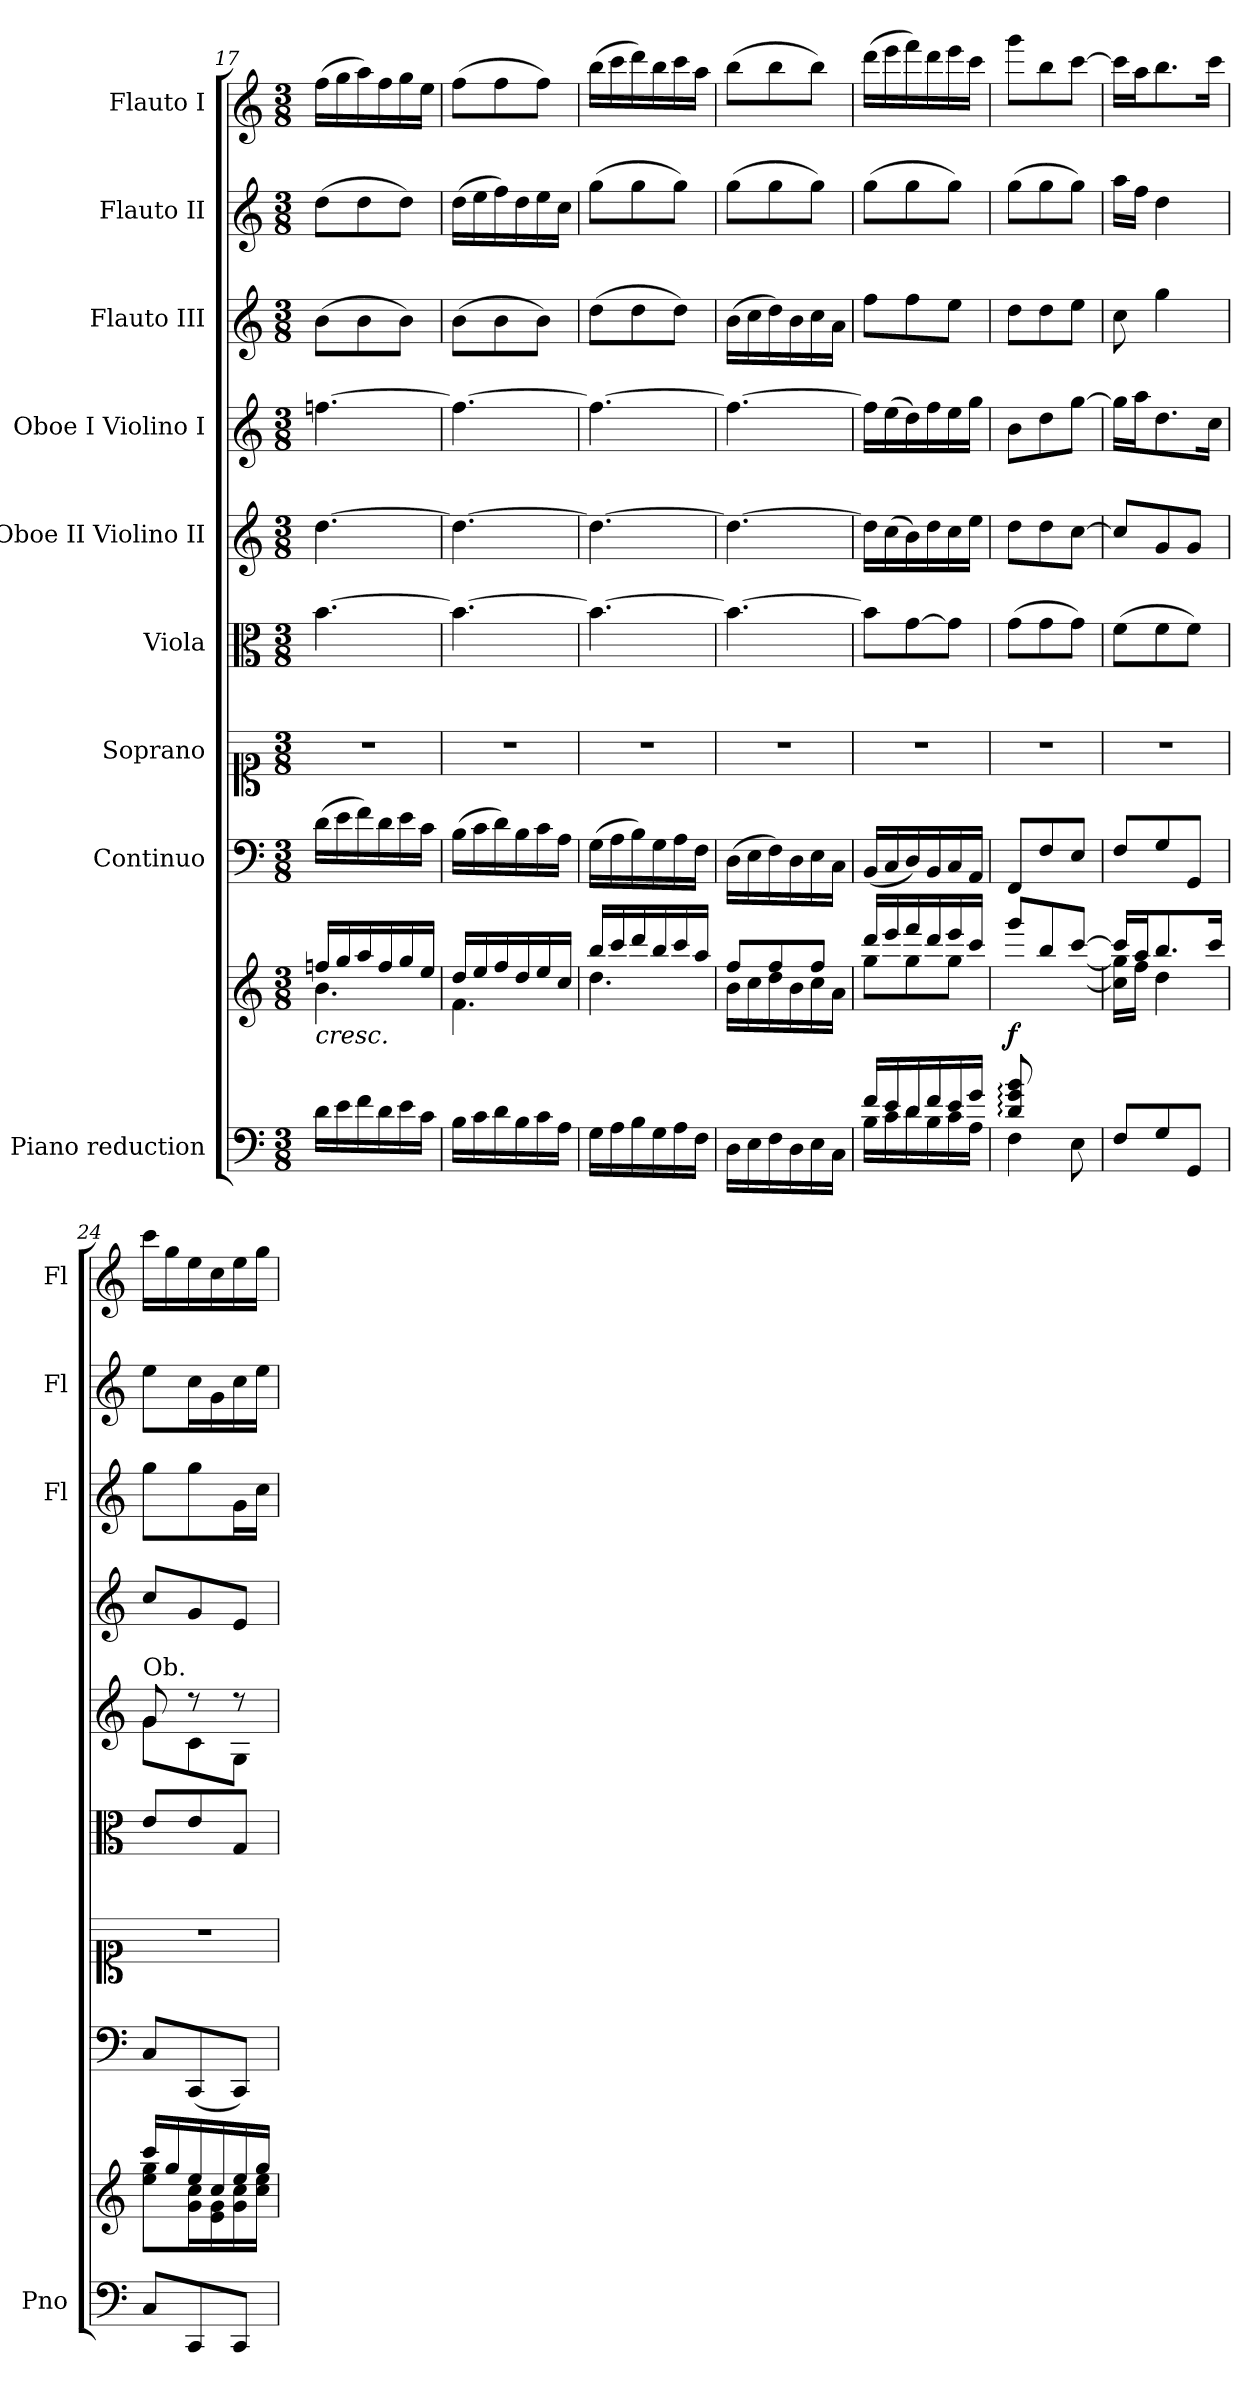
**kern	**kern	**dynam	**kern	**kern	**kern	**kern	**kern	**kern	**kern	**kern
*part9	*part9	*part9	*part8	*part7	*part6	*part5	*part4	*part3	*part2	*part1
*staff10	*staff9	*staff9/10	*staff8	*staff7	*staff6	*staff5	*staff4	*staff3	*staff2	*staff1
*I"Piano reduction	*	*	*I"Continuo	*I"Soprano	*I"Viola	*I"Oboe II Violino II	*I"Oboe I Violino I	*I"Flauto III	*I"Flauto II	*I"Flauto I
*I'Pno	*	*	*	*	*	*	*	*I'Fl	*I'Fl	*I'Fl
*clefF4	*clefG2	*	*clefF4	*clefC1	*clefC3	*clefG2	*clefG2	*clefG2	*clefG2	*clefG2
*k[]	*k[]	*	*k[]	*k[]	*k[]	*k[]	*k[]	*k[]	*k[]	*k[]
*M3/8	*M3/8	*	*M3/8	*M3/8	*M3/8	*M3/8	*M3/8	*M3/8	*M3/8	*M3/8
=17	=17	=17	=17	=17	=17	=17	=17	=17	=17	=17
*	*^	*	*	*	*	*	*	*	*	*
!	!LO:TX:b:i:t=cresc.	!	!	!	!	!	!	!	!	!	!
16d\LL	16ffn/LL	4.b\	.	(>16d\LL	4.r	[4.b\	[4.dd\	[4.ffn\	(>8b\L	(>8dd\L	(>16ff\LL
16e\	16gg/	.	.	16e\	.	.	.	.	.	.	16gg\
16f\	16aa/	.	.	16f\)	.	.	.	.	8b\	8dd\	16aa\)
16d\	16ff/	.	.	16d\	.	.	.	.	.	.	16ff\
16e\	16gg/	.	.	16e\	.	.	.	.	8b\J)	8dd\J)	16gg\
16c\JJ	16ee/JJ	.	.	16c\JJ	.	.	.	.	.	.	16ee\JJ
=18	=18	=18	=18	=18	=18	=18	=18	=18	=18	=18	=18
16B\LL	16dd/LL	4.f\	.	(>16B\LL	4.r	4.b\_	4.dd\_	4.ff\_	(>8b\L	(>16dd\LL	(>8ff\L
16c\	16ee/	.	.	16c\	.	.	.	.	.	16ee\	.
16d\	16ff/	.	.	16d\)	.	.	.	.	8b\	16ff\)	8ff\
16B\	16dd/	.	.	16B\	.	.	.	.	.	16dd\	.
16c\	16ee/	.	.	16c\	.	.	.	.	8b\J)	16ee\	8ff\J)
16A\JJ	16cc/JJ	.	.	16A\JJ	.	.	.	.	.	16cc\JJ	.
=19	=19	=19	=19	=19	=19	=19	=19	=19	=19	=19	=19
16G\LL	16bb/LL	4.dd\	.	(>16G\LL	4.r	4.b\_	4.dd\_	4.ff\_	(>8dd\L	(>8gg\L	(>16bb\LL
16A\	16ccc/	.	.	16A\	.	.	.	.	.	.	16ccc\
16B\	16ddd/	.	.	16B\)	.	.	.	.	8dd\	8gg\	16ddd\)
16G\	16bb/	.	.	16G\	.	.	.	.	.	.	16bb\
16A\	16ccc/	.	.	16A\	.	.	.	.	8dd\J)	8gg\J)	16ccc\
16F\JJ	16aa/JJ	.	.	16F\JJ	.	.	.	.	.	.	16aa\JJ
=20	=20	=20	=20	=20	=20	=20	=20	=20	=20	=20	=20
16D\LL	8ff/L	16b\LL	.	(>16D\LL	4.r	4.b\_	4.dd\_	4.ff\_	(>16b\LL	(>8gg\L	(>8bb\L
16E\	.	16cc\	.	16E\	.	.	.	.	16cc\	.	.
16F\	8ff/	16dd\	.	16F\)	.	.	.	.	16dd\)	8gg\	8bb\
16D\	.	16b\	.	16D\	.	.	.	.	16b\	.	.
16E\	8ff/J	16cc\	.	16E\	.	.	.	.	16cc\	8gg\J)	8bb\J)
16C\JJ	.	16a\JJ	.	16C\JJ	.	.	.	.	16a\JJ	.	.
=21	=21	=21	=21	=21	=21	=21	=21	=21	=21	=21	=21
*^	*	*	*	*	*	*	*	*	*	*	*
16f/LL	16B\LL	16ddd/LL	8gg\L	.	(<16BB/LL	4.r	8b\L]	16dd\LL]	16ff\LL]	8ff\L	(>8gg\L	(>16ddd\LL
16e/	16c\	16eee/	.	.	16C/	.	.	(>16cc\	(>16ee\	.	.	16eee\
16d/	16d\	16fff/	8gg\	.	16D/)	.	[8g\	16b\)	16dd\)	8ff\	8gg\	16fff\)
16f/	16B\	16ddd/	.	.	16BB/	.	.	16dd\	16ff\	.	.	16ddd\
16e/	16c\	16eee/	8gg\J	.	16C/	.	8g\J]	16cc\	16ee\	8ee\J	8gg\J)	16eee\
16g/JJ	16A\JJ	16ccc/JJ	.	.	16AA/JJ	.	.	16ee\JJ	16gg\JJ	.	.	16ccc\JJ
=22	=22	=22	=22	=22	=22	=22	=22	=22	=22	=22	=22	=22
!	!	!	!	!LO:DY:b	!	!	!	!	!	!	!	!
8d/: 8g/: 8b/:L	4F\	8ggg/L	8ryy	f	8FF/L	4.r	(>8g\L	8dd\L	8b\L	8dd\L	(>8gg\L	8ggg\L
4ryy	.	8bb/	8dd\ 8gg\	.	8F/	.	8g\	8dd\	8dd\	8dd\	8gg\	8bb\
.	8E\	[8ccc/J	[8cc\ [8gg\J	.	8E/J	.	8g\J)	[8cc\J	[8gg\J	8ee\J	8gg\J)	[8ccc\J
*v	*v	*	*	*	*	*	*	*	*	*	*	*
!!LO:PB:g=z
=23	=23	=23	=23	=23	=23	=23	=23	=23	=23	=23	=23
8F/L	16ccc/LL]	16cc\] 16gg\]LL	.	8F/L	4.r	(>8f\L	8cc/L]	16gg\LL]	8cc\	16aa\LL	16ccc\LL]
.	16aa/J	16ff\JJ	.	.	.	.	.	16aa\J	.	16ff\JJ	16aa\J
8G/	8.bb/	4dd\	.	8G/	.	8f\	8g/	8.dd\	4gg\	4dd\	8.bb\
8GG/J	.	.	.	8GG/J	.	8f\J)	8g/J	.	.	.	.
.	16ccc/Jk	.	.	.	.	.	.	16cc\Jk	.	.	16ccc\Jk
=24	=24	=24	=24	=24	=24	=24	=24	=24	=24	=24	=24
*	*	*	*	*	*	*	*^	*	*	*	*
!	!	!	!	!	!	!	!LO:TX:a:t=Ob.	!	!	!	!	!
8C/L	16ccc/LL	8ee\ 8gg\L	.	8C/L	4.r	8e/L	8g/	8g\L	8cc/L	8gg\L	8ee\L	16ccc\LL
.	16gg/	.	.	.	.	.	.	.	.	.	.	16gg\
8CC/	16ee/	16g\ 16cc\L	.	(<8CC/	.	8e/	8r	8c\	8g/	8gg\	16cc\L	16ee\
.	16cc/	16e\ 16g\	.	.	.	.	.	.	.	.	16g\	16cc\
8CC/J	16ee/	16g\ 16cc\	.	8CC/J)	.	8G/J	8r	8G\J	8e/J	16g\L	16cc\	16ee\
.	16gg/JJ	16cc\ 16ee\JJ	.	.	.	.	.	.	.	16cc\JJ	16ee\JJ	16gg\JJ
*	*v	*v	*	*	*	*	*v	*v	*	*	*	*
=	=	=	=	=	=	=	=	=	=	=
*-	*-	*-	*-	*-	*-	*-	*-	*-	*-	*-
